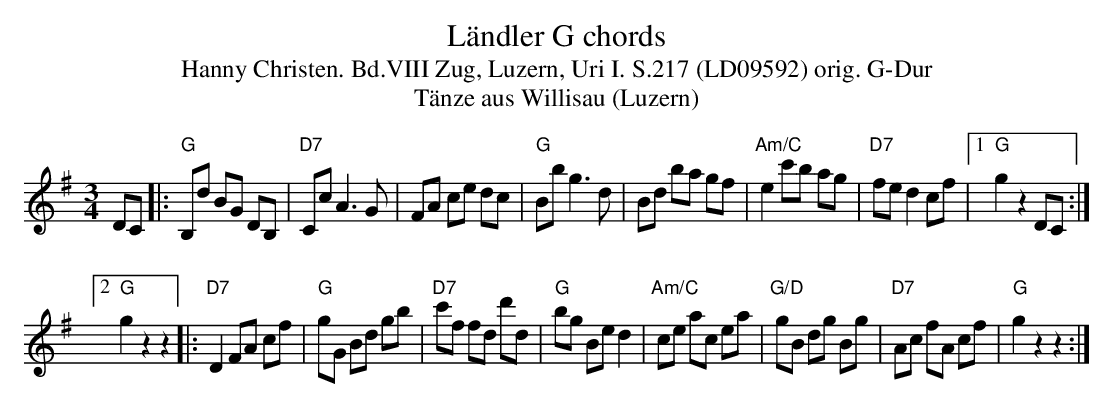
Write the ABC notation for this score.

X:1
T: Ländler G chords
T:Hanny Christen. Bd.VIII Zug, Luzern, Uri I. S.217 (LD09592) orig. G-Dur
T: T\"anze aus Willisau (Luzern)
M:3/4
L:1/8
K:G %%MIDI gchordon
DC |: "G"B,d BG DB, | "D7"Cc A3G | FA ce dc | "G"Bb g3d | Bd ba gf | "Am/C"e2 c'b ag | "D7"fe d2 cf |1 "G"g2 z2 DC :|2
"G"g2z2z2 |:"" "D7"D2 FA cf | "G"gG Bd gb | "D7"c'f fd d'd | "G"bg Be d2 | "Am/C"ce ac ea | "G/D"gB dg Bg | "D7"Ac fA cf | "G"g2z2z2 :|
